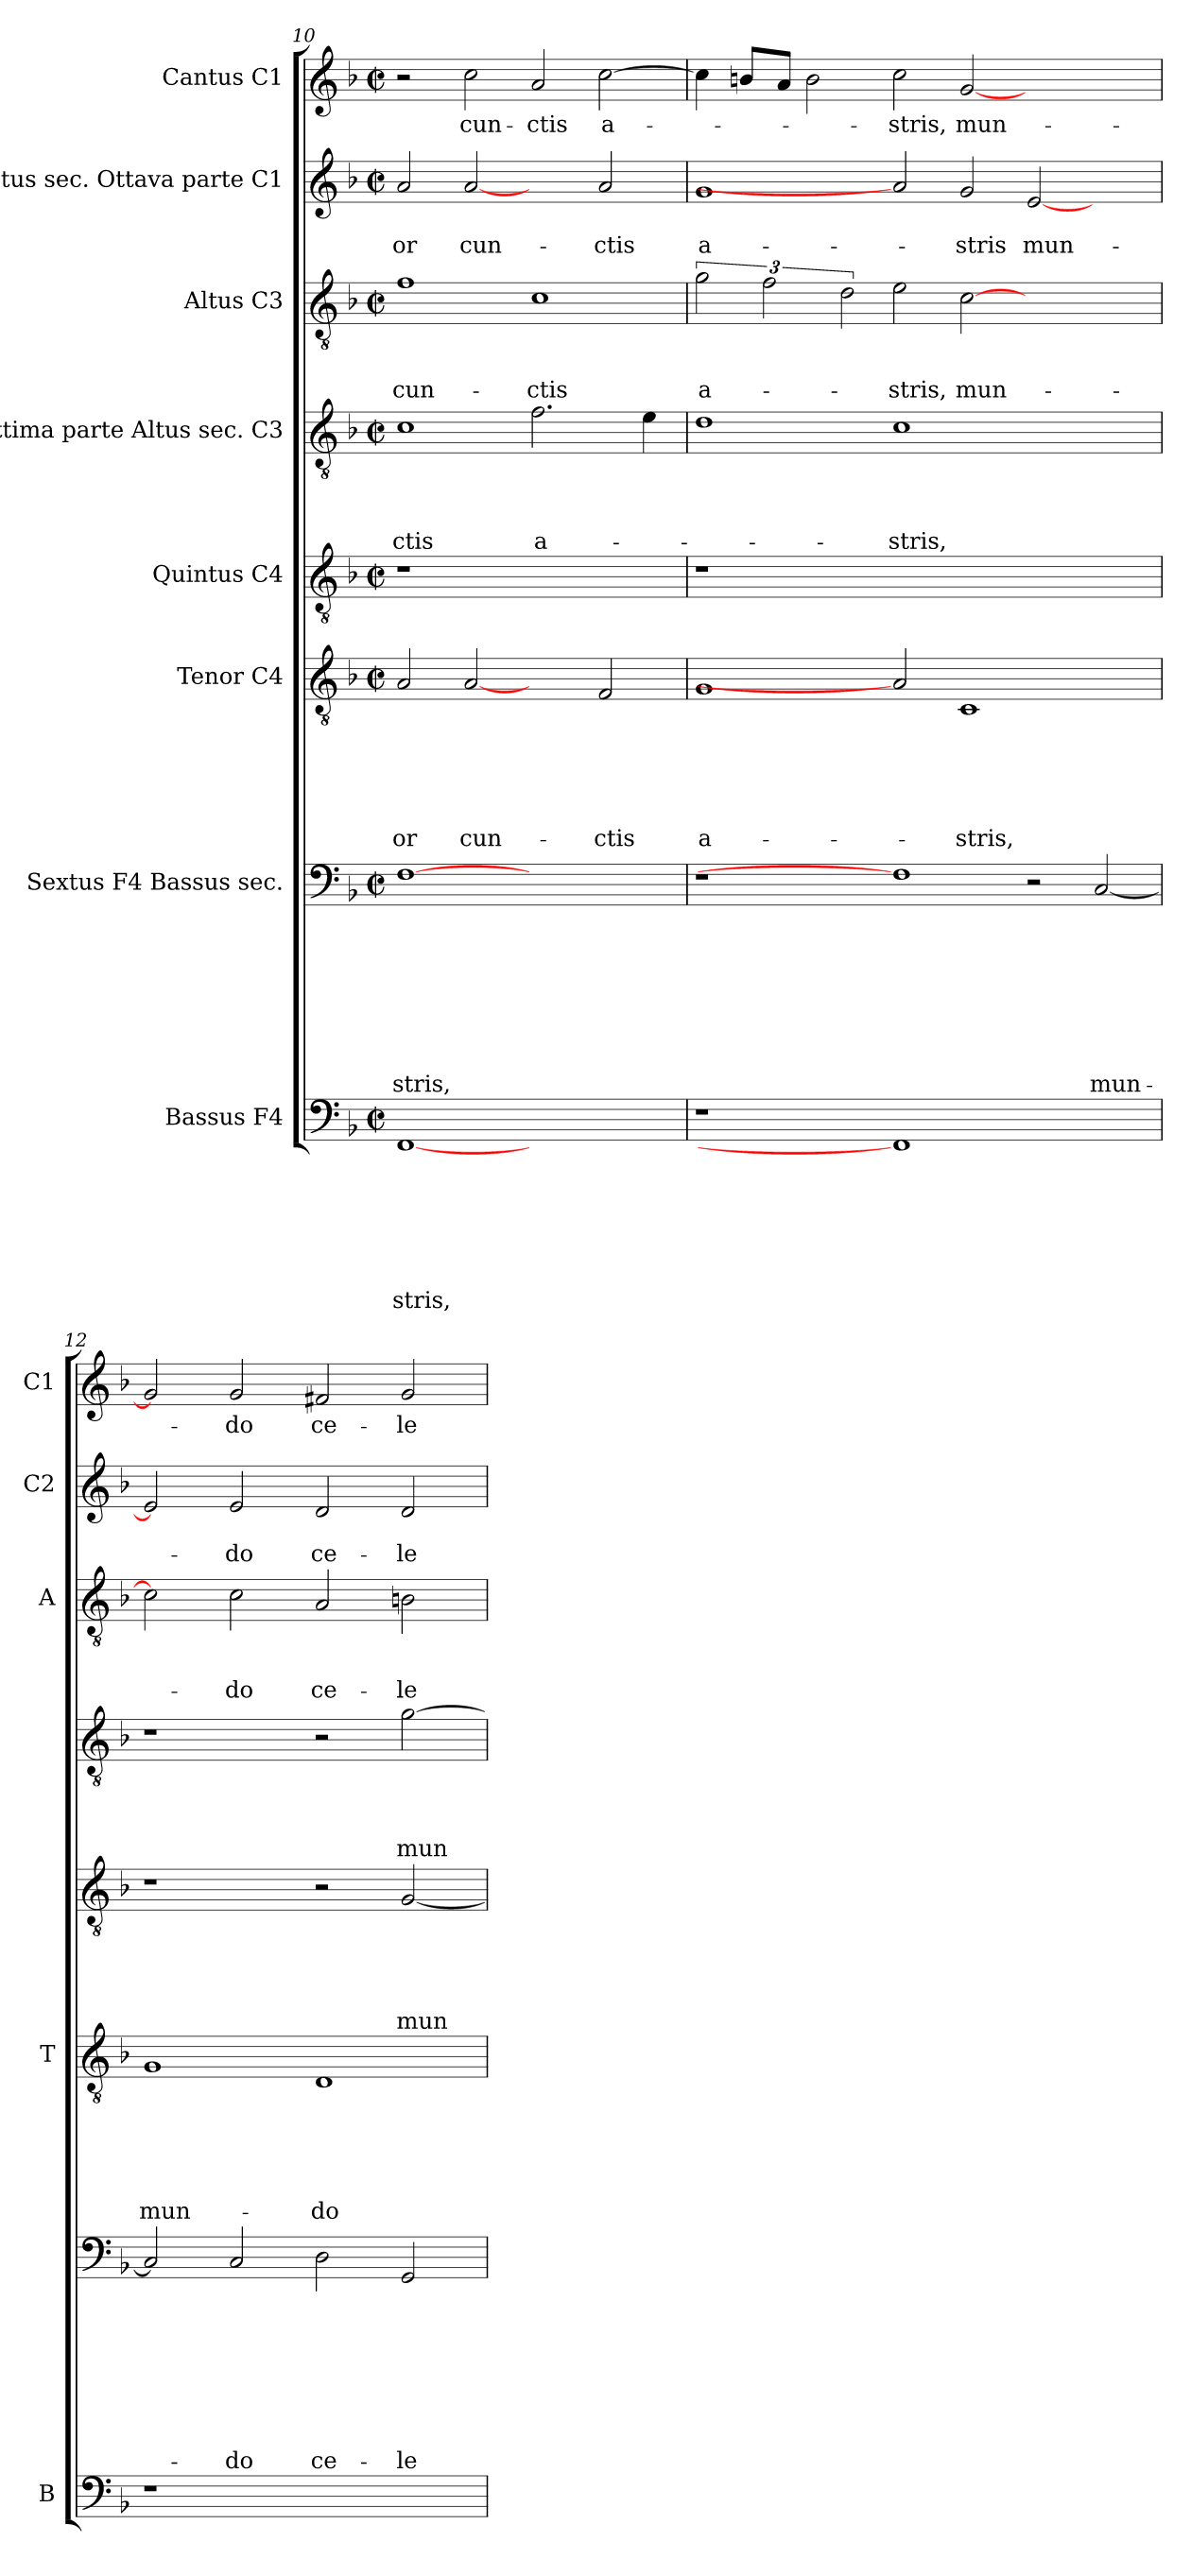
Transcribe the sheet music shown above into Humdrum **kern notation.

**kern	**text	**text	**text	**text	**text	**text	**text	**kern	**text	**text	**text	**text	**text	**text	**text	**text	**kern	**text	**text	**text	**text	**text	**text	**kern	**text	**text	**text	**text	**text	**kern	**text	**text	**text	**text	**kern	**text	**text	**text	**kern	**text	**text	**kern	**text
*part8	*part8	*part8	*part8	*part8	*part8	*part8	*part8	*part7	*part7	*part7	*part7	*part7	*part7	*part7	*part7	*part7	*part6	*part6	*part6	*part6	*part6	*part6	*part6	*part5	*part5	*part5	*part5	*part5	*part5	*part4	*part4	*part4	*part4	*part4	*part3	*part3	*part3	*part3	*part2	*part2	*part2	*part1	*part1
*staff8	*staff8	*staff8	*staff8	*staff8	*staff8	*staff8	*staff8	*staff7	*staff7	*staff7	*staff7	*staff7	*staff7	*staff7	*staff7	*staff7	*staff6	*staff6	*staff6	*staff6	*staff6	*staff6	*staff6	*staff5	*staff5	*staff5	*staff5	*staff5	*staff5	*staff4	*staff4	*staff4	*staff4	*staff4	*staff3	*staff3	*staff3	*staff3	*staff2	*staff2	*staff2	*staff1	*staff1
*I"Bassus F4	*	*	*	*	*	*	*	*I"Sextus F4 Bassus sec.	*	*	*	*	*	*	*	*	*I"Tenor C4	*	*	*	*	*	*	*I"Quintus C4	*	*	*	*	*	*I"Settima parte Altus sec. C3	*	*	*	*	*I"Altus C3	*	*	*	*I"Cantus sec. Ottava parte C1	*	*	*I"Cantus C1	*
*I'B	*	*	*	*	*	*	*	*	*	*	*	*	*	*	*	*	*I'T	*	*	*	*	*	*	*	*	*	*	*	*	*	*	*	*	*	*I'A	*	*	*	*I'C2	*	*	*I'C1	*
*clefF4	*	*	*	*	*	*	*	*clefF4	*	*	*	*	*	*	*	*	*clefGv2	*	*	*	*	*	*	*clefGv2	*	*	*	*	*	*clefGv2	*	*	*	*	*clefGv2	*	*	*	*clefG2	*	*	*clefG2	*
*k[b-]	*	*	*	*	*	*	*	*k[b-]	*	*	*	*	*	*	*	*	*k[b-]	*	*	*	*	*	*	*k[b-]	*	*	*	*	*	*k[b-]	*	*	*	*	*k[b-]	*	*	*	*k[b-]	*	*	*k[b-]	*
*F:	*	*	*	*	*	*	*	*F:	*	*	*	*	*	*	*	*	*F:	*	*	*	*	*	*	*F:	*	*	*	*	*	*F:	*	*	*	*	*F:	*	*	*	*F:	*	*	*F:	*
*M2/2	*	*	*	*	*	*	*	*M2/2	*	*	*	*	*	*	*	*	*M2/2	*	*	*	*	*	*	*M2/2	*	*	*	*	*	*M2/2	*	*	*	*	*M2/2	*	*	*	*M2/2	*	*	*M2/2	*
*met(c|)	*	*	*	*	*	*	*	*met(c|)	*	*	*	*	*	*	*	*	*met(c|)	*	*	*	*	*	*	*met(c|)	*	*	*	*	*	*met(c|)	*	*	*	*	*met(c|)	*	*	*	*met(c|)	*	*	*met(c|)	*
=10	=10	=10	=10	=10	=10	=10	=10	=10	=10	=10	=10	=10	=10	=10	=10	=10	=10	=10	=10	=10	=10	=10	=10	=10	=10	=10	=10	=10	=10	=10	=10	=10	=10	=10	=10	=10	=10	=10	=10	=10	=10	=10	=10
!	!	!	!	!	!	!	!LO:LY:b	!	!	!	!	!	!	!	!	!LO:LY:b	!	!	!	!	!	!	!LO:LY:b	!	!	!	!	!	!	!	!	!	!	!LO:LY:b	!	!	!	!LO:LY:b	!	!	!LO:LY:b	!	!
[1FF	.	.	.	.	.	.	-stris,	[1F	.	.	.	.	.	.	.	-stris,	2A/	.	.	.	.	.	-or	1r	.	.	.	.	.	1c	.	.	.	-ctis	1f	.	.	cun-	2a/	.	-or	2r	.
!	!	!	!	!	!	!	!	!	!	!	!	!	!	!	!	!	!	!	!	!	!	!	!LO:LY:b	!	!	!	!	!	!	!	!	!	!	!	!	!	!	!	!	!	!LO:LY:b	!	!LO:LY:b
.	.	.	.	.	.	.	.	.	.	.	.	.	.	.	.	.	[2A	.	.	.	.	.	cun-	.	.	.	.	.	.	.	.	.	.	.	.	.	.	.	[2a	.	cun-	2cc\	cun-
!	!	!	!	!	!	!	!	!	!	!	!	!	!	!	!	!	!	!	!	!	!	!	!	!	!	!	!	!	!	!	!	!	!	!LO:LY:b	!	!	!	!LO:LY:b	!	!	!	!	!LO:LY:b
1ryy	.	.	.	.	.	.	.	1ryy	.	.	.	.	.	.	.	.	2ryy	.	.	.	.	.	.	1ryy	.	.	.	.	.	2.f\	.	.	.	a-	1c	.	.	-ctis	2ryy	.	.	2a/	-ctis
!	!	!	!	!	!	!	!	!	!	!	!	!	!	!	!	!	!	!	!	!	!	!	!LO:LY:b	!	!	!	!	!	!	!	!	!	!	!	!	!	!	!	!	!	!LO:LY:b	!	!LO:LY:b
.	.	.	.	.	.	.	.	.	.	.	.	.	.	.	.	.	2F/	.	.	.	.	.	-ctis	.	.	.	.	.	.	.	.	.	.	.	.	.	.	.	2a/	.	-ctis	[2cc\	a-
.	.	.	.	.	.	.	.	.	.	.	.	.	.	.	.	.	.	.	.	.	.	.	.	.	.	.	.	.	.	4e\	.	.	.	.	.	.	.	.	.	.	.	.	.
=11	=11	=11	=11	=11	=11	=11	=11	=11	=11	=11	=11	=11	=11	=11	=11	=11	=11	=11	=11	=11	=11	=11	=11	=11	=11	=11	=11	=11	=11	=11	=11	=11	=11	=11	=11	=11	=11	=11	=11	=11	=11	=11	=11
!	!	!	!	!	!	!	!	!	!	!	!	!	!	!	!	!	!	!	!	!	!	!	!LO:LY:b	!	!	!	!	!	!	!	!	!	!	!	!	!	!	!LO:LY:b	!	!	!LO:LY:b	!	!
1r	.	.	.	.	.	.	.	1r	.	.	.	.	.	.	.	.	1G	.	.	.	.	.	a-	1r	.	.	.	.	.	1d	.	.	.	.	3g\	.	.	a-	1g	.	a-	4cc\]	.
.	.	.	.	.	.	.	.	.	.	.	.	.	.	.	.	.	.	.	.	.	.	.	.	.	.	.	.	.	.	.	.	.	.	.	.	.	.	.	.	.	.	8b/L	.
.	.	.	.	.	.	.	.	.	.	.	.	.	.	.	.	.	.	.	.	.	.	.	.	.	.	.	.	.	.	.	.	.	.	.	3f\	.	.	.	.	.	.	.	.
.	.	.	.	.	.	.	.	.	.	.	.	.	.	.	.	.	.	.	.	.	.	.	.	.	.	.	.	.	.	.	.	.	.	.	.	.	.	.	.	.	.	8a/J	.
.	.	.	.	.	.	.	.	.	.	.	.	.	.	.	.	.	.	.	.	.	.	.	.	.	.	.	.	.	.	.	.	.	.	.	.	.	.	.	.	.	.	2b\	.
.	.	.	.	.	.	.	.	.	.	.	.	.	.	.	.	.	.	.	.	.	.	.	.	.	.	.	.	.	.	.	.	.	.	.	3d\	.	.	.	.	.	.	.	.
!	!	!	!	!	!	!	!	!	!	!	!	!	!	!	!	!	!	!	!	!	!	!	!	!	!	!	!	!	!	!	!	!	!	!LO:LY:b	!	!	!	!LO:LY:b	!	!	!	!	!LO:LY:b
1FF]	.	.	.	.	.	.	.	1F]	.	.	.	.	.	.	.	.	2A]	.	.	.	.	.	.	0ryy	.	.	.	.	.	1c	.	.	.	-stris,	2e\	.	.	-stris,	2a]	.	.	2cc\	-stris,
!	!	!	!	!	!	!	!	!	!	!	!	!	!	!	!	!	!	!	!	!	!	!	!LO:LY:b	!	!	!	!	!	!	!	!	!	!	!	!	!	!	!LO:LY:b	!	!	!LO:LY:b	!	!LO:LY:b
.	.	.	.	.	.	.	.	.	.	.	.	.	.	.	.	.	1C	.	.	.	.	.	-stris,	.	.	.	.	.	.	.	.	.	.	.	[2c\	.	.	mun-	2g/	.	-stris	[2g/	mun-
!	!	!	!	!	!	!	!	!	!	!	!	!	!	!	!	!	!	!	!	!	!	!	!	!	!	!	!	!	!	!	!	!	!	!	!	!	!	!	!	!	!LO:LY:b	!	!
1ryy	.	.	.	.	.	.	.	2r	.	.	.	.	.	.	.	.	.	.	.	.	.	.	.	.	.	.	.	.	.	1ryy	.	.	.	.	1ryy	.	.	.	[2e/	.	mun-	1ryy	.
!	!	!	!	!	!	!	!	!	!	!	!	!	!	!	!	!LO:LY:b	!	!	!	!	!	!	!	!	!	!	!	!	!	!	!	!	!	!	!	!	!	!	!	!	!	!	!
.	.	.	.	.	.	.	.	[2C/	.	.	.	.	.	.	.	mun-	2ryy	.	.	.	.	.	.	.	.	.	.	.	.	.	.	.	.	.	.	.	.	.	2ryy	.	.	.	.
=12	=12	=12	=12	=12	=12	=12	=12	=12	=12	=12	=12	=12	=12	=12	=12	=12	=12	=12	=12	=12	=12	=12	=12	=12	=12	=12	=12	=12	=12	=12	=12	=12	=12	=12	=12	=12	=12	=12	=12	=12	=12	=12	=12
!	!	!	!	!	!	!	!	!	!	!	!	!	!	!	!	!	!	!	!	!	!	!	!LO:LY:b	!	!	!	!	!	!	!	!	!	!	!	!	!	!	!	!	!	!	!	!
1r	.	.	.	.	.	.	.	2C/]	.	.	.	.	.	.	.	.	1G	.	.	.	.	.	mun-	1r	.	.	.	.	.	1r	.	.	.	.	2c\]	.	.	.	2e/]	.	.	2g/]	.
!	!	!	!	!	!	!	!	!	!	!	!	!	!	!	!	!LO:LY:b	!	!	!	!	!	!	!	!	!	!	!	!	!	!	!	!	!	!	!	!	!	!LO:LY:b	!	!	!LO:LY:b	!	!LO:LY:b
.	.	.	.	.	.	.	.	2C/	.	.	.	.	.	.	.	-do	.	.	.	.	.	.	.	.	.	.	.	.	.	.	.	.	.	.	2c\	.	.	-do	2e/	.	-do	2g/	-do
!	!	!	!	!	!	!	!	!	!	!	!	!	!	!	!	!LO:LY:b	!	!	!	!	!	!	!LO:LY:b	!	!	!	!	!	!	!	!	!	!	!	!	!	!	!LO:LY:b	!	!	!LO:LY:b	!	!LO:LY:b
1ryy	.	.	.	.	.	.	.	2D\	.	.	.	.	.	.	.	ce-	1D	.	.	.	.	.	-do	2r	.	.	.	.	.	2r	.	.	.	.	2A/	.	.	ce-	2d/	.	ce-	2f#X/	ce-
!	!	!	!	!	!	!	!	!	!	!	!	!	!	!	!	!LO:LY:b	!	!	!	!	!	!	!	!	!	!	!	!	!LO:LY:b	!	!	!	!	!LO:LY:b	!	!	!	!LO:LY:b	!	!	!LO:LY:b	!	!LO:LY:b
.	.	.	.	.	.	.	.	2GG/	.	.	.	.	.	.	.	-le-	.	.	.	.	.	.	.	[2G/	.	.	.	.	mun-	[2g\	.	.	.	mun-	2Bn\	.	.	-le-	2d/	.	-le-	2g/	-le-
=	=	=	=	=	=	=	=	=	=	=	=	=	=	=	=	=	=	=	=	=	=	=	=	=	=	=	=	=	=	=	=	=	=	=	=	=	=	=	=	=	=	=	=
*-	*-	*-	*-	*-	*-	*-	*-	*-	*-	*-	*-	*-	*-	*-	*-	*-	*-	*-	*-	*-	*-	*-	*-	*-	*-	*-	*-	*-	*-	*-	*-	*-	*-	*-	*-	*-	*-	*-	*-	*-	*-	*-	*-
